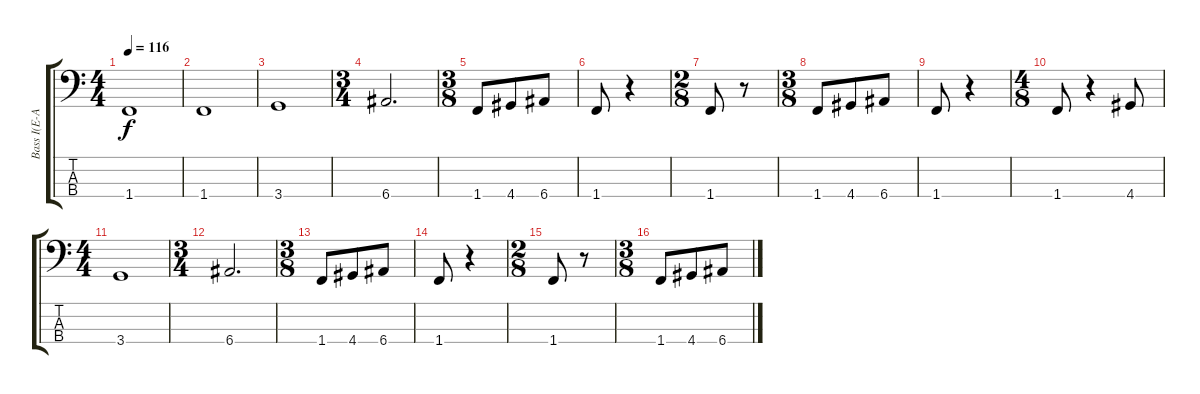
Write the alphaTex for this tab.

\track ("Bass I(E-A-D-G)" "Bass I(E-A") {instrument electricbassfinger}
\staff {score tabs}
\tuning (G2 D2 A1 E1) {hide}
\ts (4 4)
\tempo 116
\clef f4
\ks c
1.4.1{dy f} |
1.4.1 |
3.4.1 |
\ts (3 4)
6.4.2{d} |
\ts (3 8)
1.4.8 4.4.8 6.4.8 |
1.4.8 r.4 |
\ts (2 8)
1.4.8 r.8 |
\ts (3 8)
1.4.8 4.4.8 6.4.8 |
1.4.8 r.4 |
\ts (4 8)
1.4.8 r.4 4.4.8 |
\ts (4 4)
3.4.1 |
\ts (3 4)
6.4.2{d} |
\ts (3 8)
1.4.8 4.4.8 6.4.8 |
1.4.8 r.4 |
\ts (2 8)
1.4.8 r.8 |
\ts (3 8)
1.4.8 4.4.8 6.4.8
